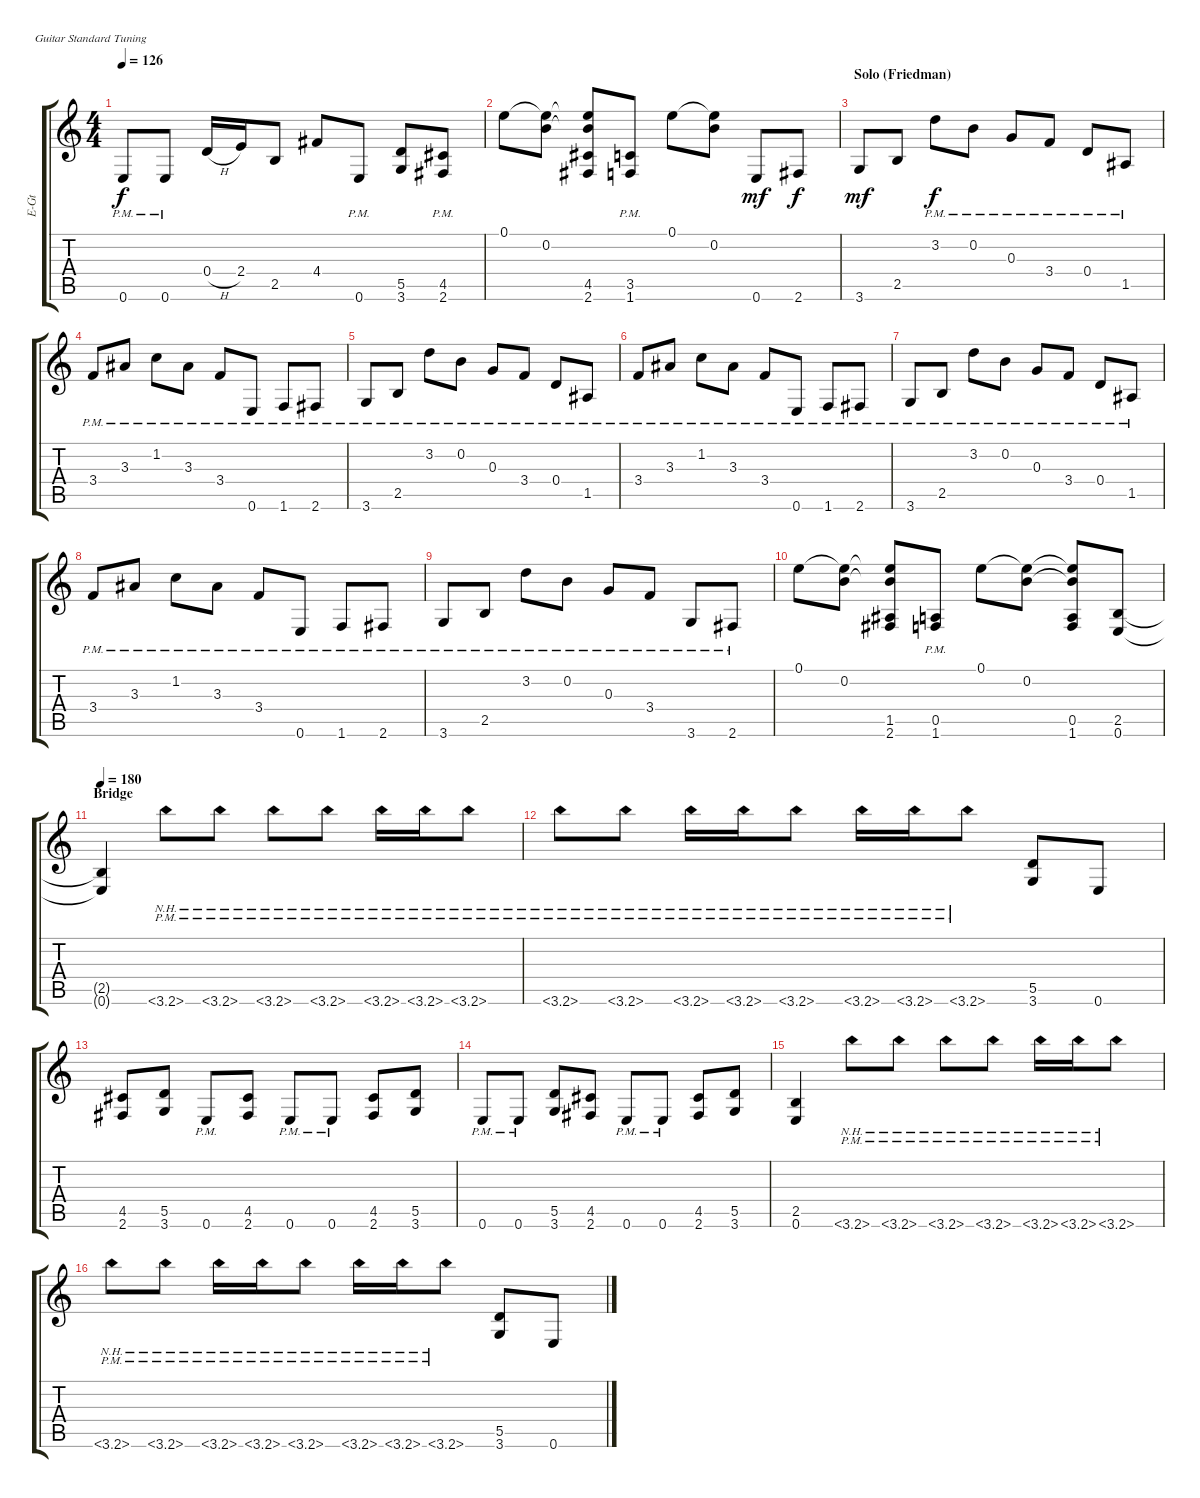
\bracketExtendMode groupsimilarinstruments
\track ("D. Mustaine" "E-Gt") {instrument distortionguitar}
\staff {score tabs}
\tuning (E4 B3 G3 D3 A2 E2)
\ts (4 4)
\tempo 126
\clef g2
\ks c
0.6{pm}.8{dy f beam Up} 0.6{pm}.8{beam Up} 0.4{h}.16{beam Up} 2.4.16{beam Up} 2.5.8{beam Up} 4.4{acc #}.8{beam Up} 0.6{pm}.8{beam Up} (5.5 3.6).8{beam Up} (4.5{pm acc #} 2.6{pm acc #}).8{beam Up} |
0.1.8{beam Down} (0.1{t} 0.2).8{beam Down} (0.1{t} 0.2{t} 4.5{acc #} 2.6{acc #}).8{beam Up} (3.5{pm} 1.6{pm}).8{beam Up} 0.1.8{beam Down} (0.1{t} 0.2).8{beam Down} 0.6.8{dy mf beam Up} 2.6{acc #}.8{dy f beam Up} |
\section ("" "Solo (Friedman)")
3.6.8{dy mf beam Up} 2.5.8{beam Up} 3.2{pm}.8{dy f beam Down} 0.2{pm}.8{beam Down} 0.3{pm}.8{beam Up} 3.4{pm}.8{beam Up} 0.4{pm}.8{beam Up} 1.5{pm acc #}.8{beam Up} |
3.4{pm}.8{beam Up} 3.3{pm acc #}.8{beam Up} 1.2{pm}.8{beam Down} 3.3{pm acc #}.8{beam Down} 3.4{pm}.8{beam Up} 0.6{pm}.8{beam Up} 1.6{pm}.8{beam Up} 2.6{pm acc #}.8{beam Up} |
3.6{pm}.8{beam Up} 2.5{pm}.8{beam Up} 3.2{pm}.8{beam Down} 0.2{pm}.8{beam Down} 0.3{pm}.8{beam Up} 3.4{pm}.8{beam Up} 0.4{pm}.8{beam Up} 1.5{pm acc #}.8{beam Up} |
3.4{pm}.8{beam Up} 3.3{pm acc #}.8{beam Up} 1.2{pm}.8{beam Down} 3.3{pm acc #}.8{beam Down} 3.4{pm}.8{beam Up} 0.6{pm}.8{beam Up} 1.6{pm}.8{beam Up} 2.6{pm acc #}.8{beam Up} |
3.6{pm}.8{beam Up} 2.5{pm}.8{beam Up} 3.2{pm}.8{beam Down} 0.2{pm}.8{beam Down} 0.3{pm}.8{beam Up} 3.4{pm}.8{beam Up} 0.4{pm}.8{beam Up} 1.5{pm acc #}.8{beam Up} |
3.4{pm}.8{beam Up} 3.3{pm acc #}.8{beam Up} 1.2{pm}.8{beam Down} 3.3{pm acc #}.8{beam Down} 3.4{pm}.8{beam Up} 0.6{pm}.8{beam Up} 1.6{pm}.8{beam Up} 2.6{pm acc #}.8{beam Up} |
3.6{pm}.8{beam Up} 2.5{pm}.8{beam Up} 3.2{pm}.8{beam Down} 0.2{pm}.8{beam Down} 0.3{pm}.8{beam Up} 3.4{pm}.8{beam Up} 3.6{pm}.8{beam Up} 2.6{pm acc #}.8{beam Up} |
0.1.8{beam Down} (0.1{t} 0.2).8{beam Down} (0.1{t} 0.2{t} 1.5{acc #} 2.6{acc #}).8{beam Up} (0.5{pm} 1.6{pm}).8{beam Up} 0.1.8{beam Down} (0.1{t} 0.2).8{beam Down} (0.1{t} 0.2{t} 0.5 1.6).8{beam Up} (2.5 0.6).8{beam Up} |
\section ("" "Bridge")
\tempo 180
(2.5{t} 0.6{t}).4{beam Up} 3.6{nh pm}.8{beam Down} 3.6{nh pm}.8{beam Down} 3.6{nh pm}.8{beam Down} 3.6{nh pm}.8{beam Down} 3.6{nh pm}.16{beam Down} 3.6{nh pm}.16{beam Down} 3.6{nh pm}.8{beam Down} |
3.6{nh pm}.8{beam Down} 3.6{nh pm}.8{beam Down} 3.6{nh pm}.16{beam Down} 3.6{nh pm}.16{beam Down} 3.6{nh pm}.8{beam Down} 3.6{nh pm}.16{beam Down} 3.6{nh pm}.16{beam Down} 3.6{nh pm}.8{beam Down} (5.5 3.6).8{beam Up} 0.6.8{beam Up} |
(4.5{acc #} 2.6{acc #}).8{beam Up} (5.5 3.6).8{beam Up} 0.6{pm}.8{beam Up} (4.5{acc #} 2.6{acc #}).8{beam Up} 0.6{pm}.8{beam Up} 0.6{pm}.8{beam Up} (4.5{acc #} 2.6{acc #}).8{beam Up} (5.5 3.6).8{beam Up} |
0.6{pm}.8{beam Up} 0.6{pm}.8{beam Up} (5.5 3.6).8{beam Up} (4.5{acc #} 2.6{acc #}).8{beam Up} 0.6{pm}.8{beam Up} 0.6{pm}.8{beam Up} (4.5{acc #} 2.6{acc #}).8{beam Up} (5.5 3.6).8{beam Up} |
(2.5 0.6).4{beam Up} 3.6{nh pm}.8{beam Down} 3.6{nh pm}.8{beam Down} 3.6{nh pm}.8{beam Down} 3.6{nh pm}.8{beam Down} 3.6{nh pm}.16{beam Down} 3.6{nh pm}.16{beam Down} 3.6{nh pm}.8{beam Down} |
3.6{nh pm}.8{beam Down} 3.6{nh pm}.8{beam Down} 3.6{nh pm}.16{beam Down} 3.6{nh pm}.16{beam Down} 3.6{nh pm}.8{beam Down} 3.6{nh pm}.16{beam Down} 3.6{nh pm}.16{beam Down} 3.6{nh pm}.8{beam Down} (5.5 3.6).8{beam Up} 0.6.8{beam Up}
